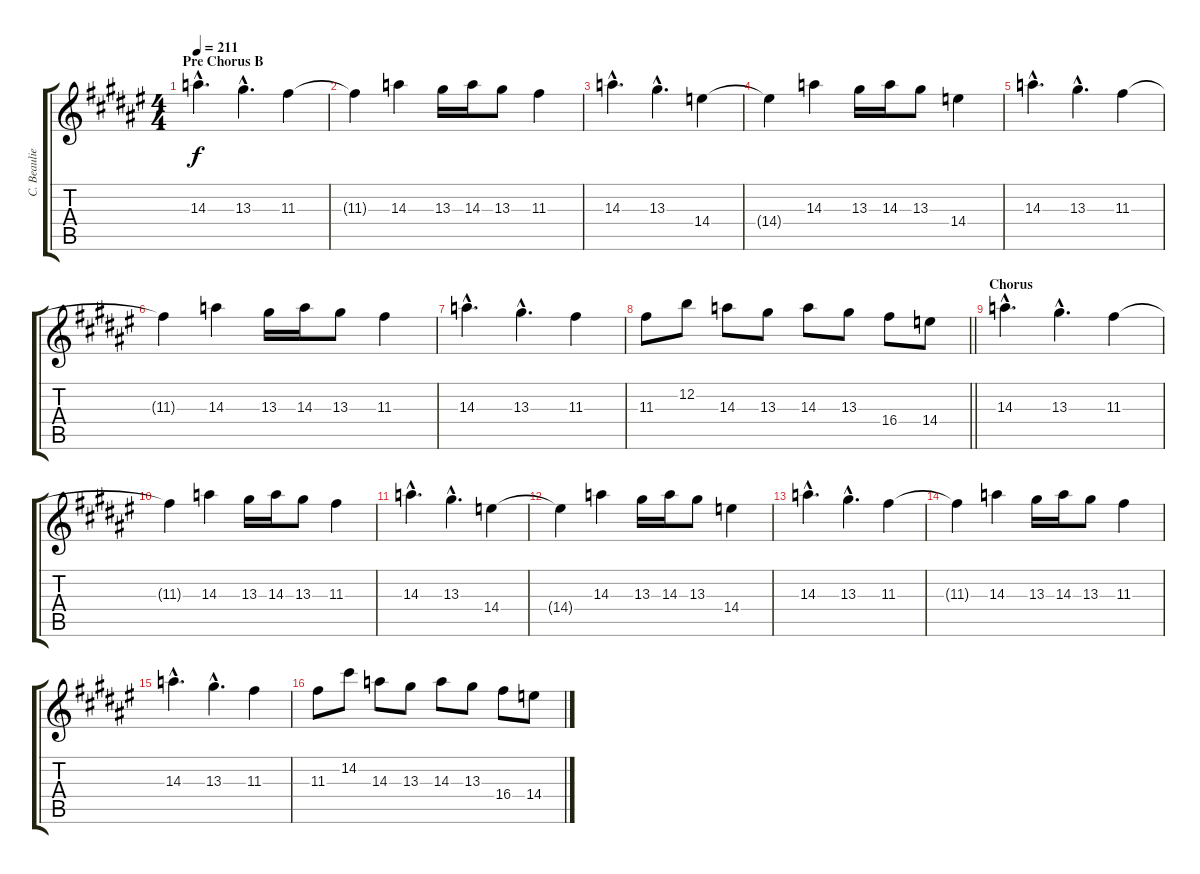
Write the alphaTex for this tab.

\track ("C. Beaulieu" "C. Beaulie") {instrument distortionguitar}
\staff {score tabs}
\tuning (E4 B3 G3 D3 A2 D2) {hide}
\ts (4 4)
\section ("" "Pre Chorus B")
\tempo 211
\clef g2
\ks d#minor
14.3{hac}.4{d dy f} 13.3{hac}.4{d} 11.3.4 |
11.3{t}.4 14.3.4 13.3.16 14.3.16 13.3.8 11.3.4 |
14.3{hac}.4{d} 13.3{hac}.4{d} 14.4.4 |
14.4{t}.4 14.3.4 13.3.16 14.3.16 13.3.8 14.4.4 |
14.3{hac}.4{d} 13.3{hac}.4{d} 11.3.4 |
11.3{t}.4 14.3.4 13.3.16 14.3.16 13.3.8 11.3.4 |
14.3{hac}.4{d} 13.3{hac}.4{d} 11.3.4 |
\barLineRight lightlight
11.3.8 12.2.8 14.3.8 13.3.8 14.3.8 13.3.8 16.4.8 14.4.8 |
\section ("" "Chorus")
14.3{hac}.4{d} 13.3{hac}.4{d} 11.3.4 |
11.3{t}.4 14.3.4 13.3.16 14.3.16 13.3.8 11.3.4 |
14.3{hac}.4{d} 13.3{hac}.4{d} 14.4.4 |
14.4{t}.4 14.3.4 13.3.16 14.3.16 13.3.8 14.4.4 |
14.3{hac}.4{d} 13.3{hac}.4{d} 11.3.4 |
11.3{t}.4 14.3.4 13.3.16 14.3.16 13.3.8 11.3.4 |
14.3{hac}.4{d} 13.3{hac}.4{d} 11.3.4 |
11.3.8 14.2.8 14.3.8 13.3.8 14.3.8 13.3.8 16.4.8 14.4.8
